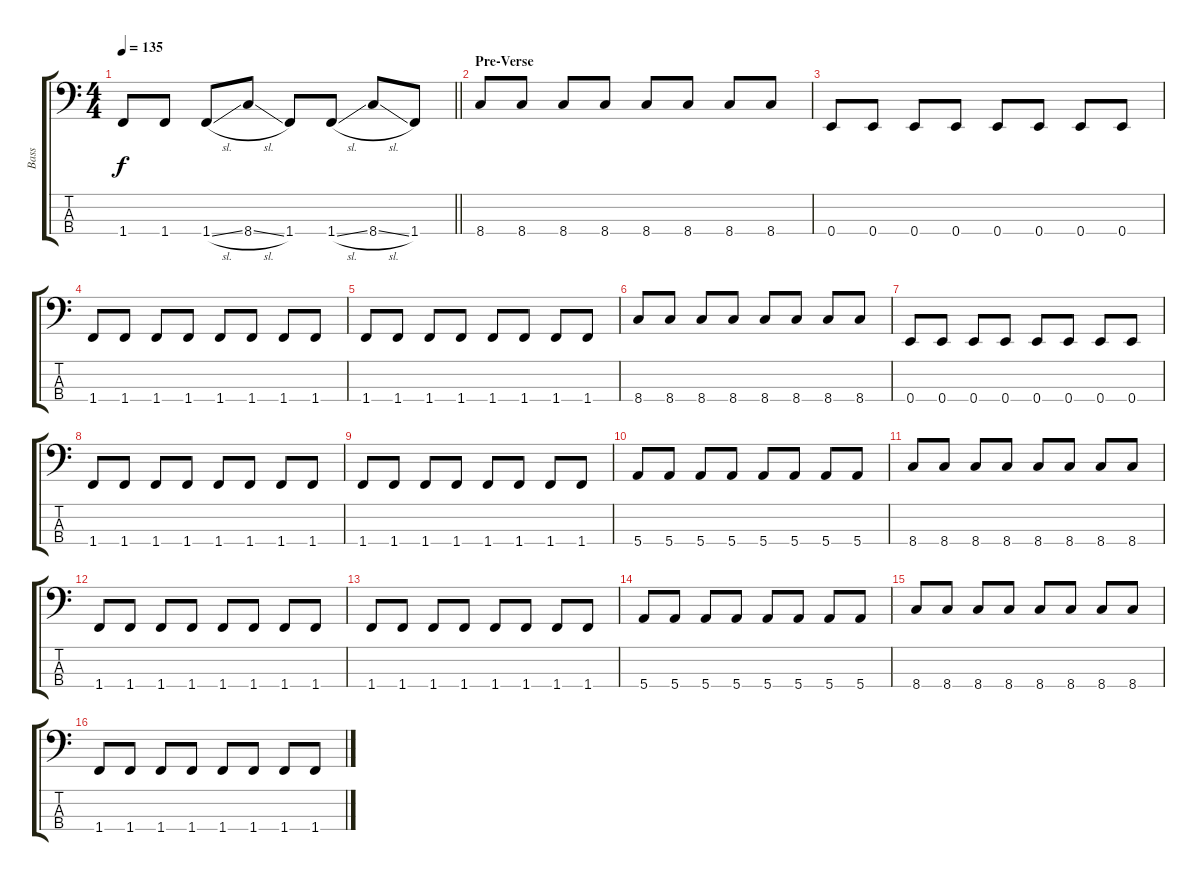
\track ("Bass" "Bass") {instrument electricbassfinger}
\staff {score tabs}
\tuning (G2 D2 A1 E1) {hide}
\ts (4 4)
\tempo 135
\clef f4
\barLineRight lightlight
\ks c
1.4.8{dy f} 1.4.8 1.4{sl}.8 8.4{sl}.8 1.4.8 1.4{sl}.8 8.4{sl}.8 1.4.8 |
\section ("" "Pre-Verse")
8.4.8 8.4.8 8.4.8 8.4.8 8.4.8 8.4.8 8.4.8 8.4.8 |
0.4.8 0.4.8 0.4.8 0.4.8 0.4.8 0.4.8 0.4.8 0.4.8 |
1.4.8 1.4.8 1.4.8 1.4.8 1.4.8 1.4.8 1.4.8 1.4.8 |
1.4.8 1.4.8 1.4.8 1.4.8 1.4.8 1.4.8 1.4.8 1.4.8 |
8.4.8 8.4.8 8.4.8 8.4.8 8.4.8 8.4.8 8.4.8 8.4.8 |
0.4.8 0.4.8 0.4.8 0.4.8 0.4.8 0.4.8 0.4.8 0.4.8 |
1.4.8 1.4.8 1.4.8 1.4.8 1.4.8 1.4.8 1.4.8 1.4.8 |
1.4.8 1.4.8 1.4.8 1.4.8 1.4.8 1.4.8 1.4.8 1.4.8 |
5.4.8 5.4.8 5.4.8 5.4.8 5.4.8 5.4.8 5.4.8 5.4.8 |
8.4.8 8.4.8 8.4.8 8.4.8 8.4.8 8.4.8 8.4.8 8.4.8 |
1.4.8 1.4.8 1.4.8 1.4.8 1.4.8 1.4.8 1.4.8 1.4.8 |
1.4.8 1.4.8 1.4.8 1.4.8 1.4.8 1.4.8 1.4.8 1.4.8 |
5.4.8 5.4.8 5.4.8 5.4.8 5.4.8 5.4.8 5.4.8 5.4.8 |
8.4.8 8.4.8 8.4.8 8.4.8 8.4.8 8.4.8 8.4.8 8.4.8 |
1.4.8 1.4.8 1.4.8 1.4.8 1.4.8 1.4.8 1.4.8 1.4.8
